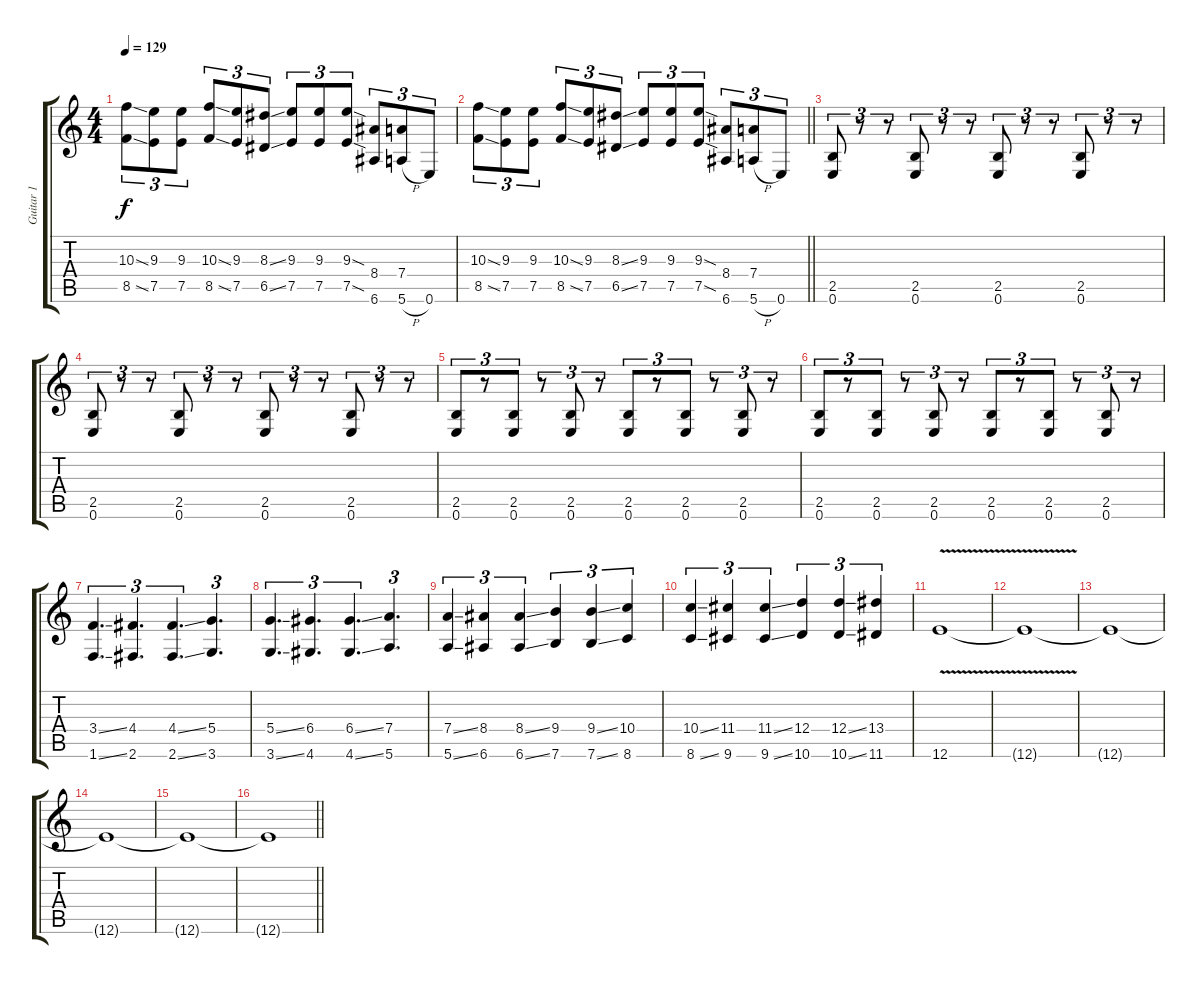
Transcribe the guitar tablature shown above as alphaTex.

\track ("Guitar 1" "Guitar 1") {instrument overdrivenguitar}
\staff {score tabs}
\tuning (E4 B3 G3 D3 A2 E2) {hide}
\ts (4 4)
\tempo 129
\clef g2
\ks c
(10.3{ss} 8.5{ss}).8{tu (3 2) dy f} (9.3 7.5).8{tu (3 2)} (9.3 7.5).8{tu (3 2)} (10.3{ss} 8.5{ss}).8{tu (3 2)} (9.3 7.5).8{tu (3 2)} (8.3{ss} 6.5{ss}).8{tu (3 2)} (9.3 7.5).8{tu (3 2)} (9.3 7.5).8{tu (3 2)} (9.3{sod} 7.5{sod}).8{tu (3 2)} (8.4 6.6).8{tu (3 2)} (7.4 5.6{h}).8{tu (3 2)} 0.6.8{tu (3 2)} |
\barLineRight lightlight
(10.3{ss} 8.5{ss}).8{tu (3 2)} (9.3 7.5).8{tu (3 2)} (9.3 7.5).8{tu (3 2)} (10.3{ss} 8.5{ss}).8{tu (3 2)} (9.3 7.5).8{tu (3 2)} (8.3{ss} 6.5{ss}).8{tu (3 2)} (9.3 7.5).8{tu (3 2)} (9.3 7.5).8{tu (3 2)} (9.3{sod} 7.5{sod}).8{tu (3 2)} (8.4 6.6).8{tu (3 2)} (7.4 5.6{h}).8{tu (3 2)} 0.6.8{tu (3 2)} |
\section ("" "")
(2.5 0.6).8{tu (3 2)} r.8{tu (3 2)} r.8{tu (3 2)} (2.5 0.6).8{tu (3 2)} r.8{tu (3 2)} r.8{tu (3 2)} (2.5 0.6).8{tu (3 2)} r.8{tu (3 2)} r.8{tu (3 2)} (2.5 0.6).8{tu (3 2)} r.8{tu (3 2)} r.8{tu (3 2)} |
(2.5 0.6).8{tu (3 2)} r.8{tu (3 2)} r.8{tu (3 2)} (2.5 0.6).8{tu (3 2)} r.8{tu (3 2)} r.8{tu (3 2)} (2.5 0.6).8{tu (3 2)} r.8{tu (3 2)} r.8{tu (3 2)} (2.5 0.6).8{tu (3 2)} r.8{tu (3 2)} r.8{tu (3 2)} |
(2.5 0.6).8{tu (3 2)} r.8{tu (3 2)} (2.5 0.6).8{tu (3 2)} r.8{tu (3 2)} (2.5 0.6).8{tu (3 2)} r.8{tu (3 2)} (2.5 0.6).8{tu (3 2)} r.8{tu (3 2)} (2.5 0.6).8{tu (3 2)} r.8{tu (3 2)} (2.5 0.6).8{tu (3 2)} r.8{tu (3 2)} |
(2.5 0.6).8{tu (3 2)} r.8{tu (3 2)} (2.5 0.6).8{tu (3 2)} r.8{tu (3 2)} (2.5 0.6).8{tu (3 2)} r.8{tu (3 2)} (2.5 0.6).8{tu (3 2)} r.8{tu (3 2)} (2.5 0.6).8{tu (3 2)} r.8{tu (3 2)} (2.5 0.6).8{tu (3 2)} r.8{tu (3 2)} |
(3.4{ss} 1.6{ss}).4{d tu (3 2)} (4.4 2.6).4{d tu (3 2)} (4.4{ss} 2.6{ss}).4{d tu (3 2)} (5.4 3.6).4{d tu (3 2)} |
(5.4{ss} 3.6{ss}).4{d tu (3 2)} (6.4 4.6).4{d tu (3 2)} (6.4{ss} 4.6{ss}).4{d tu (3 2)} (7.4 5.6).4{d tu (3 2)} |
(7.4{ss} 5.6{ss}).4{tu (3 2)} (8.4 6.6).4{tu (3 2)} (8.4{ss} 6.6{ss}).4{tu (3 2)} (9.4 7.6).4{tu (3 2)} (9.4{ss} 7.6{ss}).4{tu (3 2)} (10.4 8.6).4{tu (3 2)} |
(10.4{ss} 8.6{ss}).4{tu (3 2)} (11.4 9.6).4{tu (3 2)} (11.4{ss} 9.6{ss}).4{tu (3 2)} (12.4 10.6).4{tu (3 2)} (12.4{ss} 10.6{ss}).4{tu (3 2)} (13.4 11.6).4{tu (3 2)} |
12.6{v}.1 |
12.6{t}.1 |
12.6{t}.1 |
12.6{t}.1 |
12.6{t}.1 |
\barLineRight lightlight
12.6{t}.1
